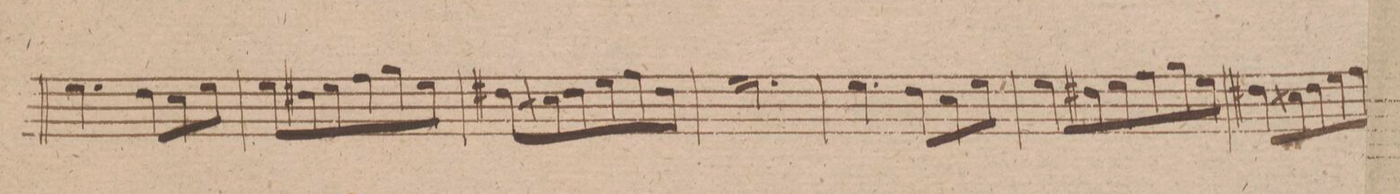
**kern	**dynam
*I"Oboe 2do in	*
*clefG2	*
*k[f#]	*
*met(c|)	*
*M3/4	*
4.ee\	.
8dd\L	.
8cc\	.
8ee\J	.
=244	=244
8ee\L	.
8dd#X\	.
8ee\	.
8ff#\	.
8gg\	.
8ee\J	.
=245	=245
8dd#X\L	.
8cc##X\	.
8dd#\	.
8ee\	.
8ff#\	.
8dd#\J	.
=246	=246
2.ee\	.
=247	=247
4.ee\	.
8dd\L	.
8cc\	.
8ee\J	.
=248	=248
8ee\L	.
8dd#X\	.
8ee\	.
8ff#\	.
8gg\	.
8ee\J	.
=249	=249
8dd#X\L	.
8cc##X\	.
8dd#\	.
8ee\	.
8ff#\	.
8dd#\J	.
=250	=250
*-	*-
